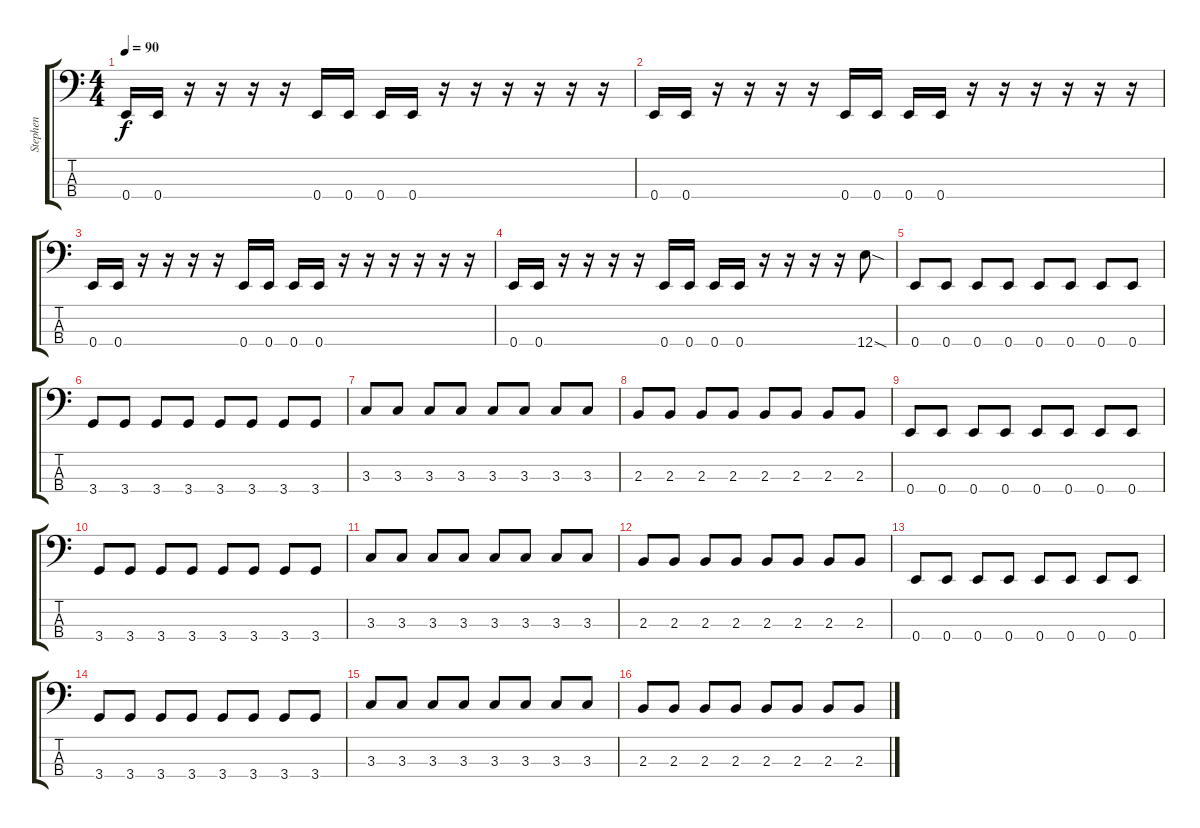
\track ("Stephen" "Stephen") {instrument electricbassfinger}
\staff {score tabs}
\tuning (G2 D2 A1 E1) {hide}
\ts (4 4)
\tempo 90
\clef f4
\ks c
0.4.16{dy f instrument electricbassfinger} 0.4.16 r.16 r.16 r.16 r.16 0.4.16 0.4.16 0.4.16 0.4.16 r.16 r.16 r.16 r.16 r.16 r.16 |
0.4.16 0.4.16 r.16 r.16 r.16 r.16 0.4.16 0.4.16 0.4.16 0.4.16 r.16 r.16 r.16 r.16 r.16 r.16 |
0.4.16 0.4.16 r.16 r.16 r.16 r.16 0.4.16 0.4.16 0.4.16 0.4.16 r.16 r.16 r.16 r.16 r.16 r.16 |
0.4.16 0.4.16 r.16 r.16 r.16 r.16 0.4.16 0.4.16 0.4.16 0.4.16 r.16 r.16 r.16 r.16 12.4{sod}.8 |
0.4.8 0.4.8 0.4.8 0.4.8 0.4.8 0.4.8 0.4.8 0.4.8 |
3.4.8 3.4.8 3.4.8 3.4.8 3.4.8 3.4.8 3.4.8 3.4.8 |
3.3.8 3.3.8 3.3.8 3.3.8 3.3.8 3.3.8 3.3.8 3.3.8 |
2.3.8 2.3.8 2.3.8 2.3.8 2.3.8 2.3.8 2.3.8 2.3.8 |
0.4.8 0.4.8 0.4.8 0.4.8 0.4.8 0.4.8 0.4.8 0.4.8 |
3.4.8 3.4.8 3.4.8 3.4.8 3.4.8 3.4.8 3.4.8 3.4.8 |
3.3.8 3.3.8 3.3.8 3.3.8 3.3.8 3.3.8 3.3.8 3.3.8 |
2.3.8 2.3.8 2.3.8 2.3.8 2.3.8 2.3.8 2.3.8 2.3.8 |
0.4.8 0.4.8 0.4.8 0.4.8 0.4.8 0.4.8 0.4.8 0.4.8 |
3.4.8 3.4.8 3.4.8 3.4.8 3.4.8 3.4.8 3.4.8 3.4.8 |
3.3.8 3.3.8 3.3.8 3.3.8 3.3.8 3.3.8 3.3.8 3.3.8 |
2.3.8 2.3.8 2.3.8 2.3.8 2.3.8 2.3.8 2.3.8 2.3.8
